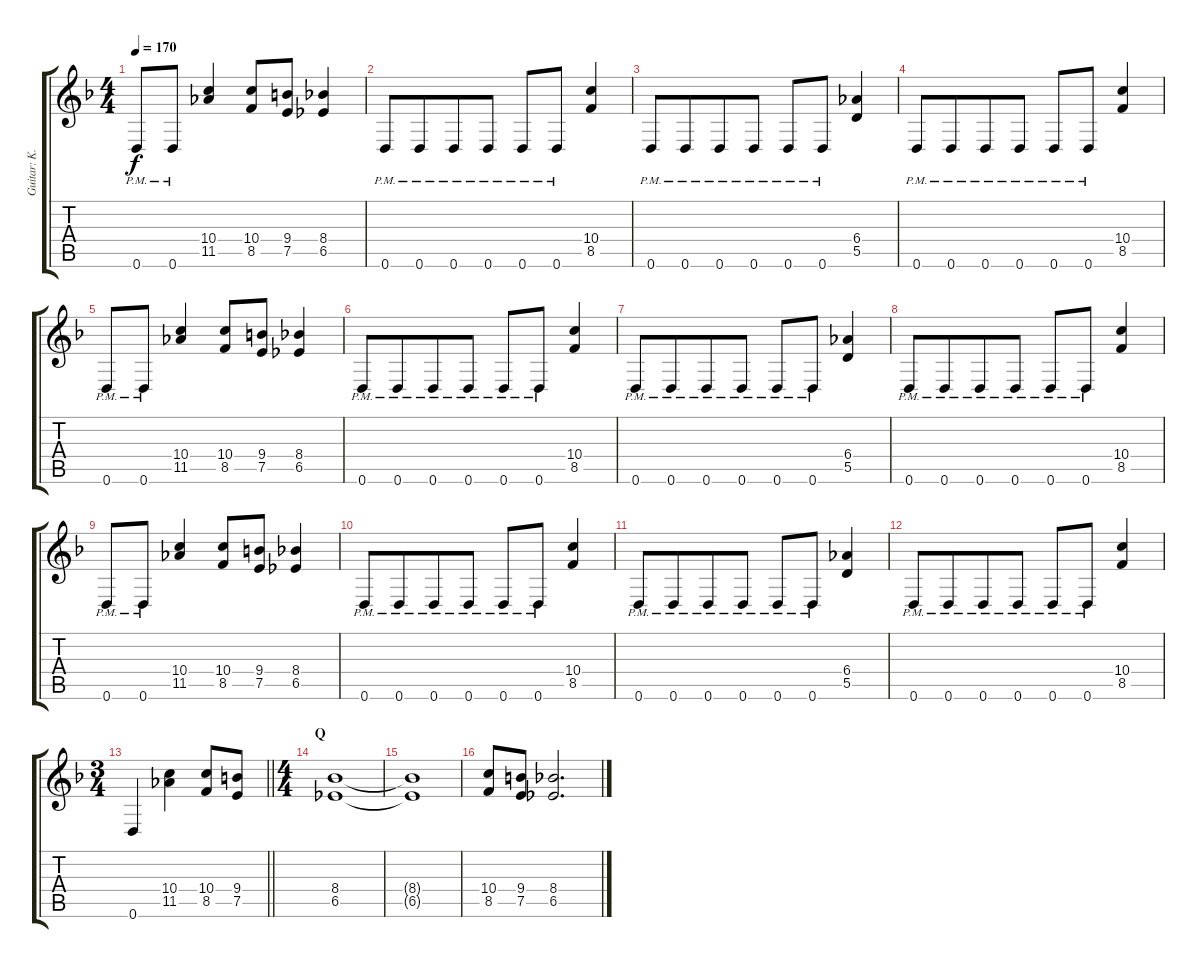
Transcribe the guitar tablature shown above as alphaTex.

\track ("Guitar: K.K." "Guitar: K.") {instrument distortionguitar}
\staff {score tabs}
\tuning (E4 B3 G3 D3 A2 D2) {hide}
\ts (4 4)
\tempo 170
\clef g2
\ks f
0.6{pm}.8{dy f} 0.6{pm}.8{beam merge} (10.4 11.5).4{beam merge} (10.4 8.5).8 (9.4 7.5).8 (8.4 6.5).4 |
0.6{pm}.8 0.6{pm}.8{beam merge} 0.6{pm}.8 0.6{pm}.8 0.6{pm}.8 0.6{pm}.8{beam merge} (10.4 8.5).4 |
0.6{pm}.8 0.6{pm}.8{beam merge} 0.6{pm}.8 0.6{pm}.8 0.6{pm}.8 0.6{pm}.8{beam merge} (6.4 5.5).4 |
0.6{pm}.8 0.6{pm}.8{beam merge} 0.6{pm}.8 0.6{pm}.8 0.6{pm}.8 0.6{pm}.8{beam merge} (10.4 8.5).4 |
0.6{pm}.8 0.6{pm}.8{beam merge} (10.4 11.5).4{beam merge} (10.4 8.5).8 (9.4 7.5).8 (8.4 6.5).4 |
0.6{pm}.8 0.6{pm}.8{beam merge} 0.6{pm}.8 0.6{pm}.8 0.6{pm}.8 0.6{pm}.8{beam merge} (10.4 8.5).4 |
0.6{pm}.8 0.6{pm}.8{beam merge} 0.6{pm}.8 0.6{pm}.8 0.6{pm}.8 0.6{pm}.8{beam merge} (6.4 5.5).4 |
0.6{pm}.8 0.6{pm}.8{beam merge} 0.6{pm}.8 0.6{pm}.8 0.6{pm}.8 0.6{pm}.8{beam merge} (10.4 8.5).4 |
0.6{pm}.8 0.6{pm}.8{beam merge} (10.4 11.5).4{beam merge} (10.4 8.5).8 (9.4 7.5).8 (8.4 6.5).4 |
0.6{pm}.8 0.6{pm}.8{beam merge} 0.6{pm}.8 0.6{pm}.8 0.6{pm}.8 0.6{pm}.8{beam merge} (10.4 8.5).4 |
0.6{pm}.8 0.6{pm}.8{beam merge} 0.6{pm}.8 0.6{pm}.8 0.6{pm}.8 0.6{pm}.8{beam merge} (6.4 5.5).4 |
0.6{pm}.8 0.6{pm}.8{beam merge} 0.6{pm}.8 0.6{pm}.8 0.6{pm}.8 0.6{pm}.8{beam merge} (10.4 8.5).4 |
\ts (3 4)
\barLineRight lightlight
0.6.4 (10.4 11.5).4 (10.4 8.5).8 (9.4 7.5).8 |
\ts (4 4)
\section ("" "Q")
(8.4 6.5).1 |
(8.4{t} 6.5{t}).1 |
(10.4 8.5).8 (9.4 7.5).8 (8.4 6.5).2{d}
